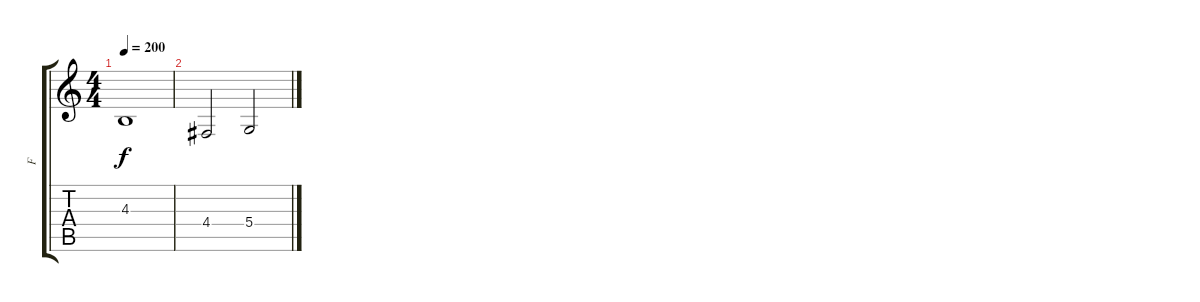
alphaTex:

\track ("F" "F") {instrument flute}
\staff {score tabs}
\tuning (E4 B3 G3 D3 A2 E2) {hide}
\ts (4 4)
\tempo 200
\clef g2
\ks c
4.3.1{dy f} |
4.4.2 5.4.2
